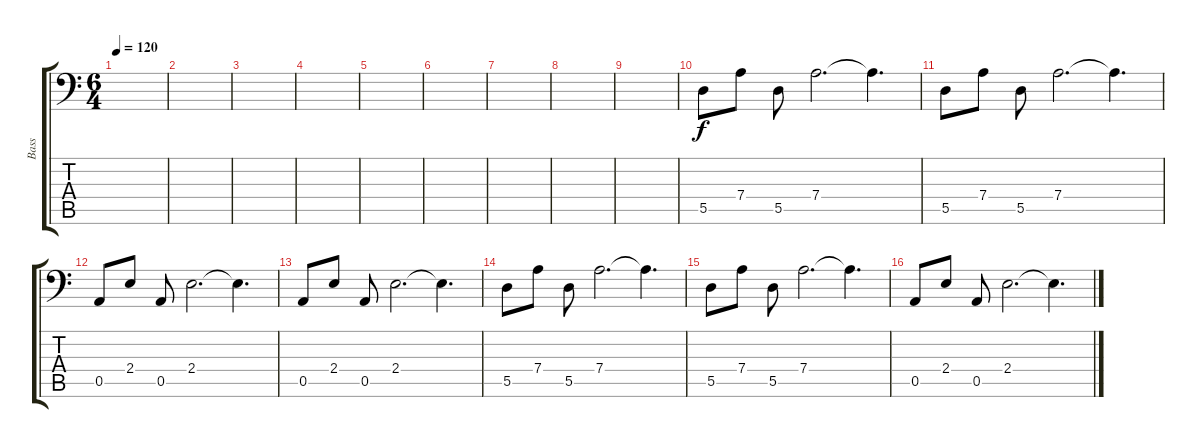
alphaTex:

\track ("Bass" "Bass") {instrument electricbassfinger}
\staff {score tabs}
\tuning (E3 B2 G2 D2 A1 E1) {hide}
\ts (6 4)
\tempo 120
\clef f4
\ks c
|
|
|
|
|
|
|
|
|
5.5.8 7.4.8 5.5.8 7.4.2{d} 7.4{t}.4{d} |
5.5.8 7.4.8 5.5.8 7.4.2{d} 7.4{t}.4{d} |
0.5.8 2.4.8 0.5.8 2.4.2{d} 2.4{t}.4{d} |
0.5.8 2.4.8 0.5.8 2.4.2{d} 2.4{t}.4{d} |
5.5.8 7.4.8 5.5.8 7.4.2{d} 7.4{t}.4{d} |
5.5.8 7.4.8 5.5.8 7.4.2{d} 7.4{t}.4{d} |
0.5.8 2.4.8 0.5.8 2.4.2{d} 2.4{t}.4{d}
